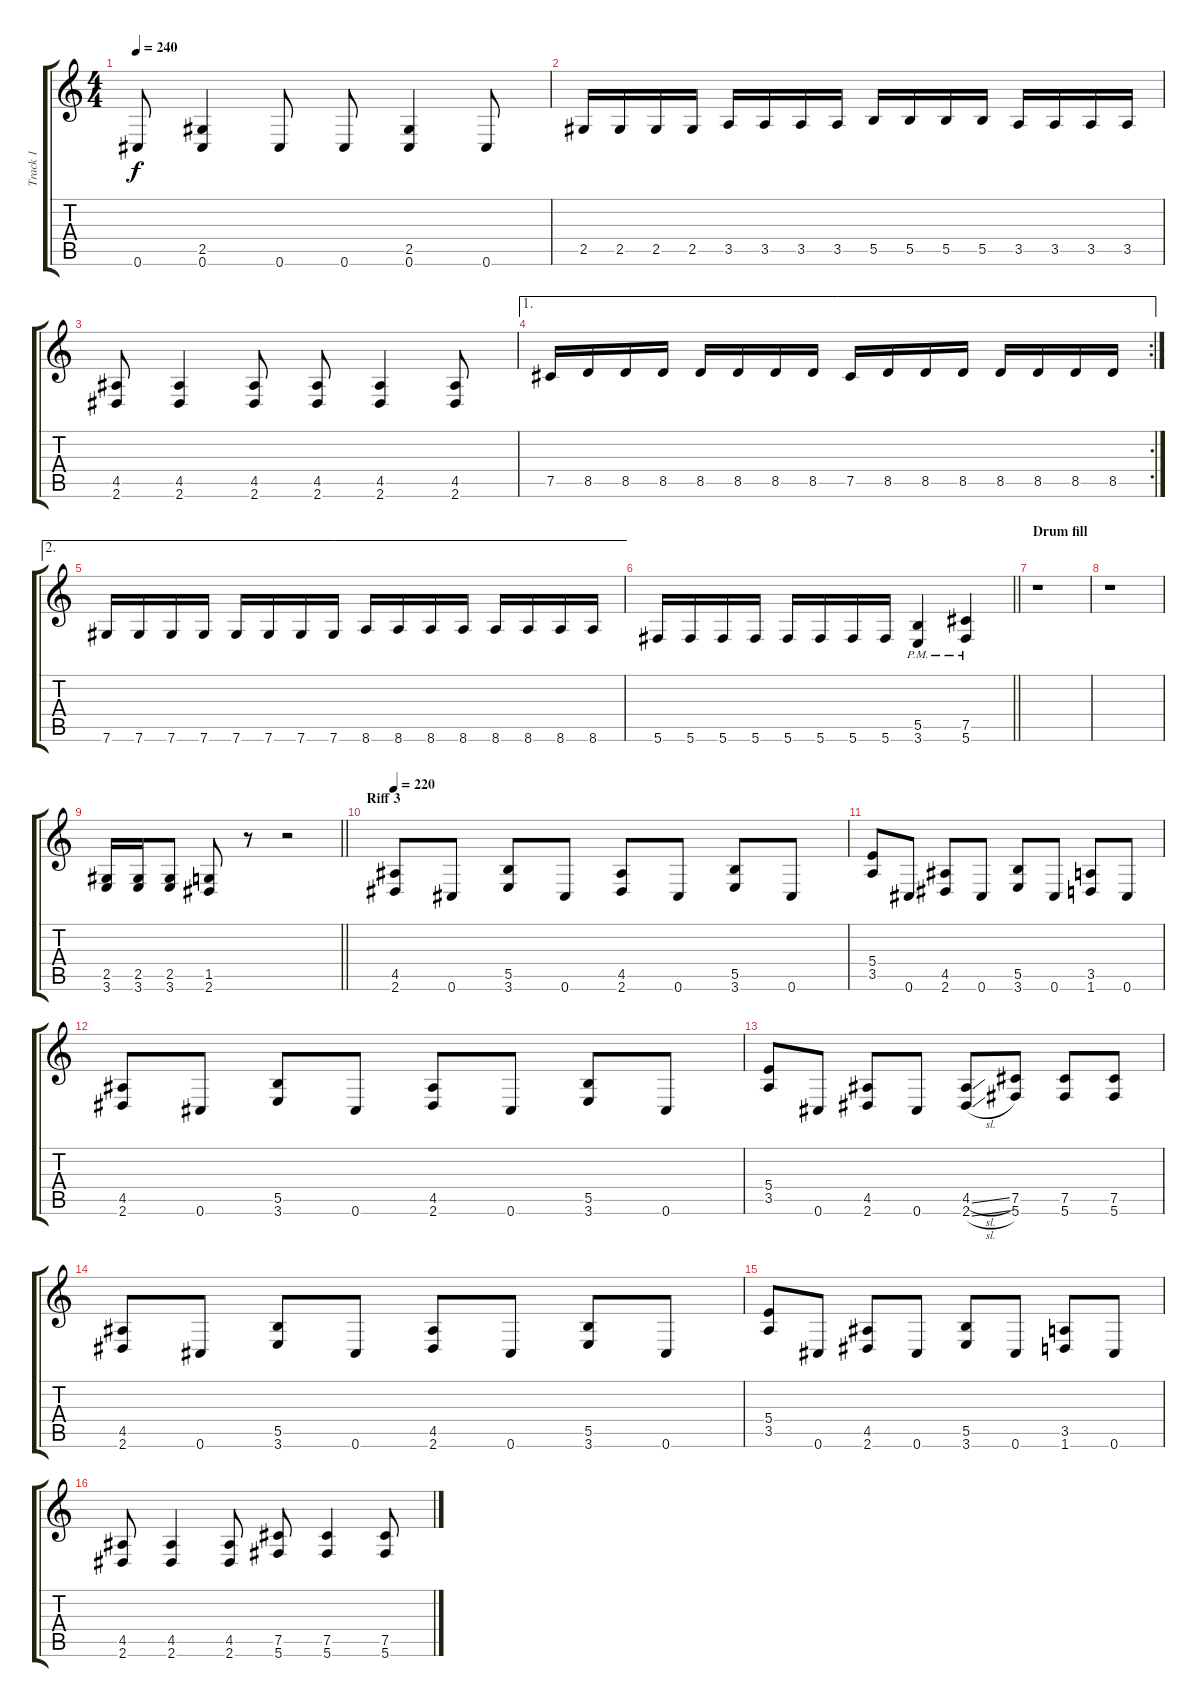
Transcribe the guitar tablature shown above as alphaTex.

\track ("Track 1" "Track 1") {instrument distortionguitar}
\staff {score tabs}
\tuning (Db4 Ab3 E3 B2 Gb2 Db2) {hide}
\ts (4 4)
\tempo 240
\clef g2
\ks c
0.6.8{dy f} (2.5 0.6).4 0.6.8 0.6.8 (2.5 0.6).4 0.6.8 |
2.5.16 2.5.16 2.5.16 2.5.16 3.5.16 3.5.16 3.5.16 3.5.16 5.5.16 5.5.16 5.5.16 5.5.16 3.5.16 3.5.16 3.5.16 3.5.16 |
(4.5 2.6).8 (4.5 2.6).4 (4.5 2.6).8 (4.5 2.6).8 (4.5 2.6).4 (4.5 2.6).8 |
\ae 1
\rc 2
7.5.16 8.5.16 8.5.16 8.5.16 8.5.16 8.5.16 8.5.16 8.5.16 7.5.16 8.5.16 8.5.16 8.5.16 8.5.16 8.5.16 8.5.16 8.5.16 |
\ae 2
7.6.16 7.6.16 7.6.16 7.6.16 7.6.16 7.6.16 7.6.16 7.6.16 8.6.16 8.6.16 8.6.16 8.6.16 8.6.16 8.6.16 8.6.16 8.6.16 |
\barLineRight lightlight
5.6.16 5.6.16 5.6.16 5.6.16 5.6.16 5.6.16 5.6.16 5.6.16 (5.5{pm} 3.6{pm}).4 (7.5{pm} 5.6{pm}).4 |
\section ("" "Drum fill")
r.1 |
r.1 |
\barLineRight lightlight
(2.5 3.6).16 (2.5 3.6).16 (2.5 3.6).8 (1.5 2.6).8 r.8 r.2 |
\section ("" "Riff 3")
\tempo 220
(4.5 2.6).8 0.6.8 (5.5 3.6).8 0.6.8 (4.5 2.6).8 0.6.8 (5.5 3.6).8 0.6.8 |
(5.4 3.5).8 0.6.8 (4.5 2.6).8 0.6.8 (5.5 3.6).8 0.6.8 (3.5 1.6).8 0.6.8 |
(4.5 2.6).8 0.6.8 (5.5 3.6).8 0.6.8 (4.5 2.6).8 0.6.8 (5.5 3.6).8 0.6.8 |
(5.4 3.5).8 0.6.8 (4.5 2.6).8 0.6.8 (4.5{sl} 2.6{sl}).8 (7.5 5.6).8 (7.5 5.6).8 (7.5 5.6).8 |
(4.5 2.6).8 0.6.8 (5.5 3.6).8 0.6.8 (4.5 2.6).8 0.6.8 (5.5 3.6).8 0.6.8 |
(5.4 3.5).8 0.6.8 (4.5 2.6).8 0.6.8 (5.5 3.6).8 0.6.8 (3.5 1.6).8 0.6.8 |
(4.5 2.6).8 (4.5 2.6).4 (4.5 2.6).8 (7.5 5.6).8 (7.5 5.6).4 (7.5 5.6).8
